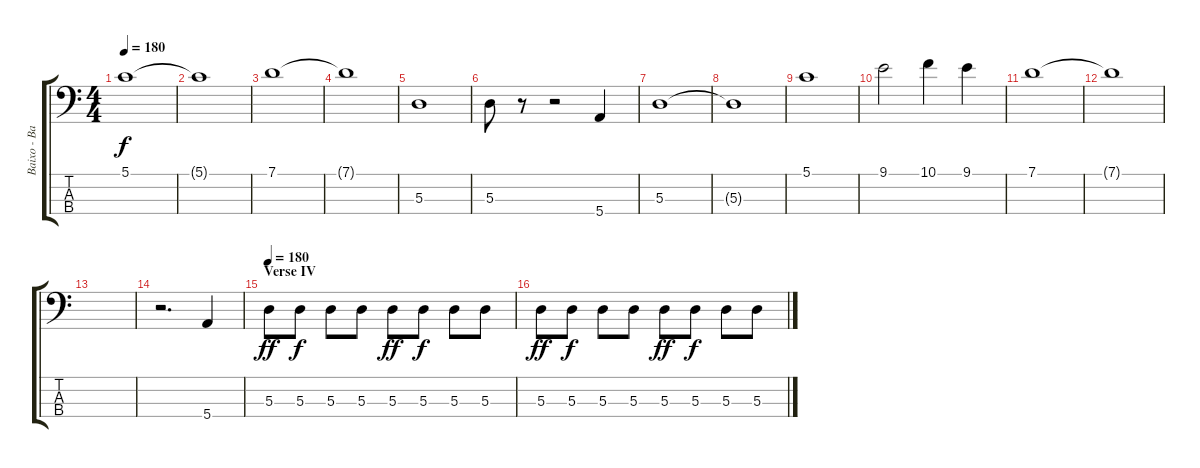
\track ("Baixo - Bass" "Baixo - Ba") {instrument electricbassfinger}
\staff {score tabs}
\tuning (G2 D2 A1 E1) {hide}
\ts (4 4)
\tempo 180
\clef f4
\ks c
5.1.1{dy f} |
5.1{t}.1 |
7.1.1 |
7.1{t}.1 |
5.3.1 |
5.3.8 r.8 r.2 5.4.4 |
5.3.1 |
5.3{t}.1 |
5.1.1 |
9.1.2 10.1.4 9.1.4 |
7.1.1 |
7.1{t}.1 |
|
r.2{d} 5.4.4 |
\section ("" "Verse IV")
\tempo 180
5.3.8{dy ff} 5.3.8{dy f} 5.3.8 5.3.8 5.3.8{dy ff} 5.3.8{dy f} 5.3.8 5.3.8 |
5.3.8{dy ff} 5.3.8{dy f} 5.3.8 5.3.8 5.3.8{dy ff} 5.3.8{dy f} 5.3.8 5.3.8
